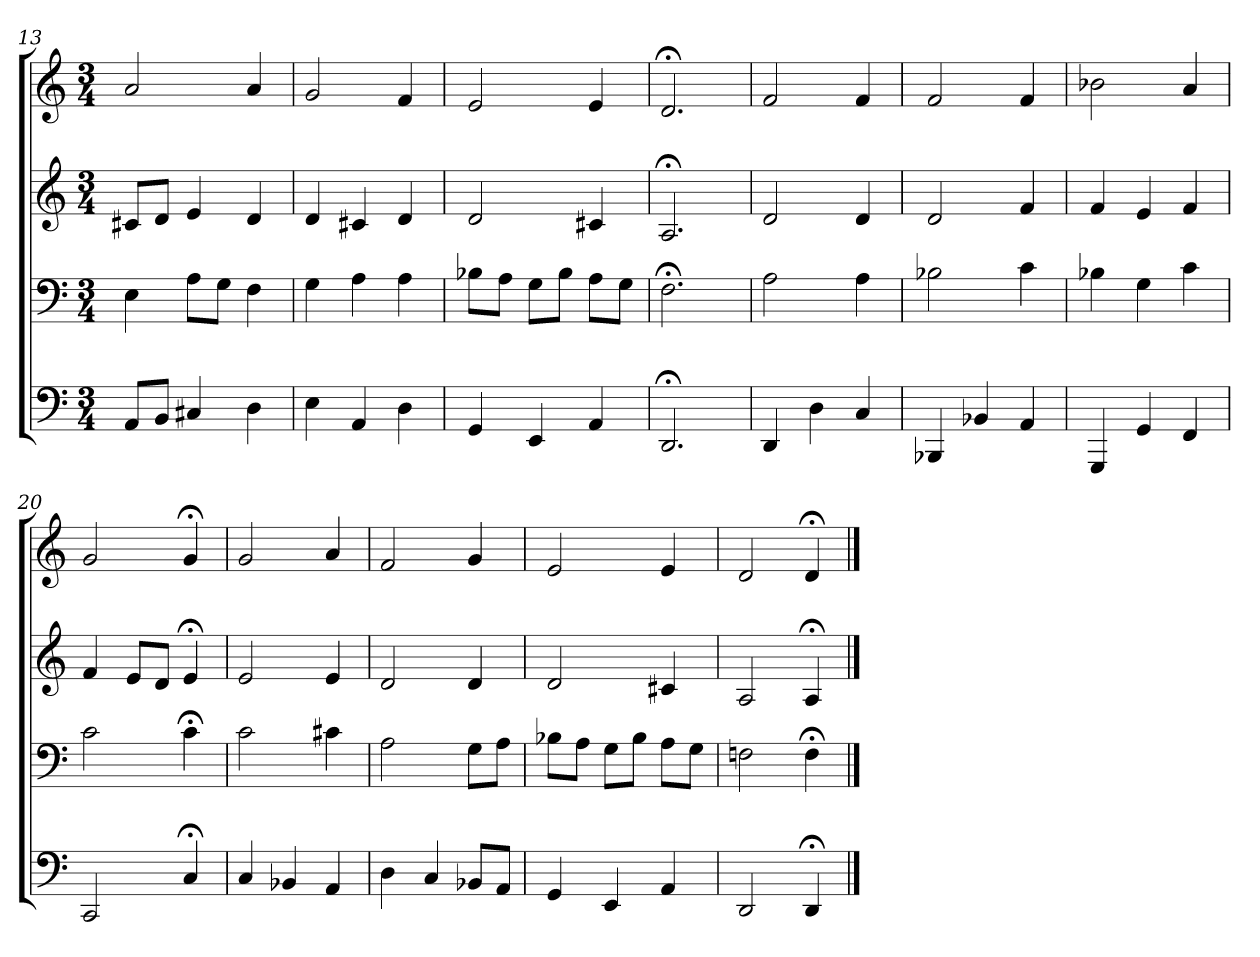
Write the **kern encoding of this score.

**kern	**kern	**kern	**kern
*part4	*part3	*part2	*part1
*staff4	*staff3	*staff2	*staff1
*clefF4	*clefF4	*clefG2	*clefG2
*k[]	*k[]	*k[]	*k[]
*C:	*C:	*C:	*a:
*M3/4	*M3/4	*M3/4	*M3/4
=13	=13	=13	=13
8AA/L	4E	8c#X/L	2a
8BB/J	.	8d/J	.
4C#X	8A\L	4e	.
.	8G\J	.	.
4D	4F	4d	4a
=14	=14	=14	=14
4E	4G	4d	2g
4AA	4A	4c#X	.
4D	4A	4d	4f
=15	=15	=15	=15
4GG	8B-X\L	2d	2e
.	8A\J	.	.
4EE	8G\L	.	.
.	8B-\J	.	.
4AA	8A\L	4c#X	4e
.	8G\J	.	.
=16	=16	=16	=16
2.DD;<	2.F;<	2.A;<	2.d;<
=17	=17	=17	=17
4DD	2A	2d	2f
4D	.	.	.
4C	4A	4d	4f
=18	=18	=18	=18
4BBB-X	2B-X	2d	2f
4BB-X	.	.	.
4AA	4c	4f	4f
=19	=19	=19	=19
4GGG	4B-X	4f	2b-X
4GG	4G	4e	.
4FF	4c	4f	4a
=20	=20	=20	=20
2CC	2c	4f	2g
.	.	8e/L	.
.	.	8d/J	.
4C;<	4c;<	4e;<	4g;<
=21	=21	=21	=21
4C	2c	2e	2g
4BB-X	.	.	.
4AA	4c#X	4e	4a
=22	=22	=22	=22
4D	2A	2d	2f
4C	.	.	.
8BB-X/L	8G\L	4d	4g
8AA/J	8A\J	.	.
=23	=23	=23	=23
4GG	8B-X\L	2d	2e
.	8A\J	.	.
4EE	8G\L	.	.
.	8B-\J	.	.
4AA	8A\L	4c#X	4e
.	8G\J	.	.
=24	=24	=24	=24
2DD	2Fn	2A	2d
4DD;<	4F;<	4A;<	4d;<
==	==	==	==
*-	*-	*-	*-
